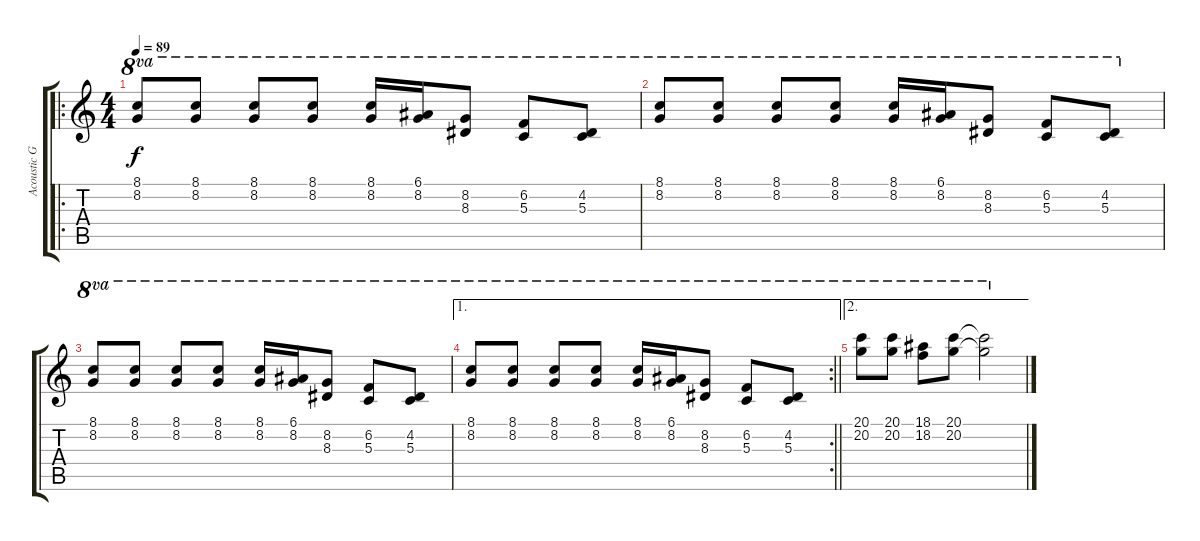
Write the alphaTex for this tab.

\track ("Acoustic Guitar" "Acoustic G") {instrument acousticguitarsteel}
\staff {score tabs}
\tuning (E4 B3 G3 D3 A2 E2) {hide}
\ro
\ts (4 4)
\tempo 89
\clef g2
\ks c
(8.1 8.2).8{ot 8va dy f} (8.1 8.2).8{ot 8va} (8.1 8.2).8{ot 8va} (8.1 8.2).8{ot 8va} (8.1 8.2).16{ot 8va} (6.1 8.2).16{ot 8va} (8.2 8.3).8{ot 8va} (6.2 5.3).8{ot 8va} (4.2 5.3).8{ot 8va} |
(8.1 8.2).8{ot 8va} (8.1 8.2).8{ot 8va} (8.1 8.2).8{ot 8va} (8.1 8.2).8{ot 8va} (8.1 8.2).16{ot 8va} (6.1 8.2).16{ot 8va} (8.2 8.3).8{ot 8va} (6.2 5.3).8{ot 8va} (4.2 5.3).8{ot 8va} |
(8.1 8.2).8{ot 8va} (8.1 8.2).8{ot 8va} (8.1 8.2).8{ot 8va} (8.1 8.2).8{ot 8va} (8.1 8.2).16{ot 8va} (6.1 8.2).16{ot 8va} (8.2 8.3).8{ot 8va} (6.2 5.3).8{ot 8va} (4.2 5.3).8{ot 8va} |
\ae 1
\rc 2
\barLineRight lightlight
(8.1 8.2).8{ot 8va} (8.1 8.2).8{ot 8va} (8.1 8.2).8{ot 8va} (8.1 8.2).8{ot 8va} (8.1 8.2).16{ot 8va} (6.1 8.2).16{ot 8va} (8.2 8.3).8{ot 8va} (6.2 5.3).8{ot 8va} (4.2 5.3).8{ot 8va} |
\ae 2
(20.1 20.2).8{ot 8va} (20.1 20.2).8{ot 8va} (18.1 18.2).8{ot 8va} (20.1 20.2).8{ot 8va} (20.1{t} 20.2{t}).2{ot 8va}
